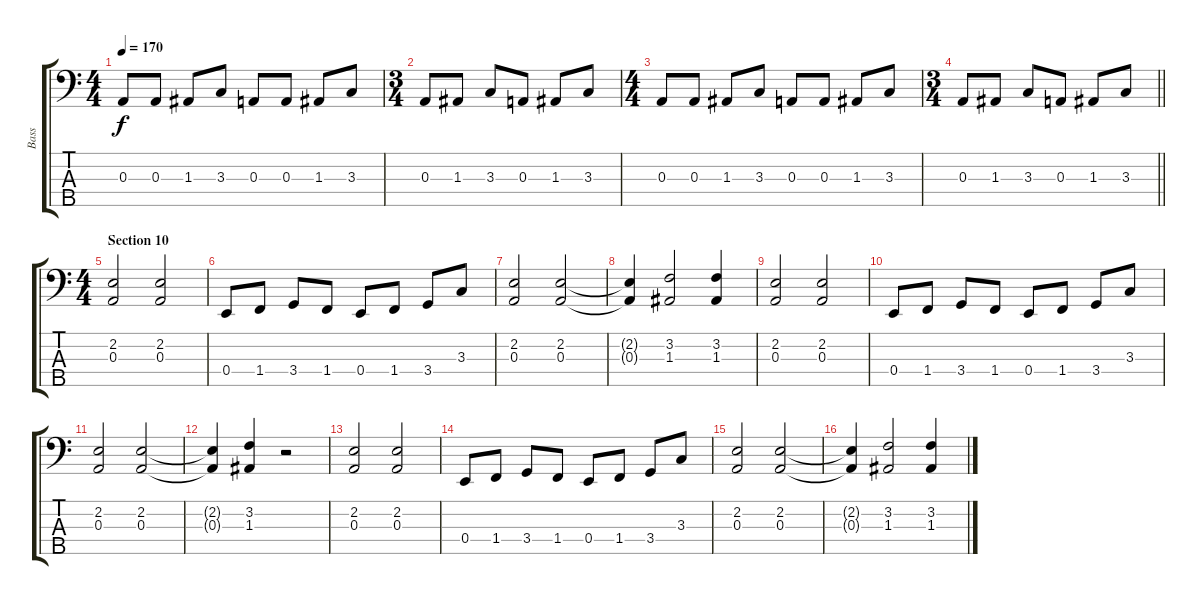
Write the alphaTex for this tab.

\track ("Bass" "Bass") {instrument slapbass1}
\staff {score tabs}
\tuning (G2 D2 A1 E1 B0) {hide}
\ts (4 4)
\tempo 170
\clef f4
\ks c
0.3.8{dy f} 0.3.8 1.3.8 3.3.8 0.3.8 0.3.8 1.3.8 3.3.8 |
\ts (3 4)
0.3.8 1.3.8 3.3.8 0.3.8 1.3.8 3.3.8 |
\ts (4 4)
0.3.8 0.3.8 1.3.8 3.3.8 0.3.8 0.3.8 1.3.8 3.3.8 |
\ts (3 4)
\barLineRight lightlight
0.3.8 1.3.8 3.3.8 0.3.8 1.3.8 3.3.8 |
\ts (4 4)
\section ("" "Section 10")
(2.2 0.3).2 (2.2 0.3).2 |
0.4.8 1.4.8 3.4.8 1.4.8 0.4.8 1.4.8 3.4.8 3.3.8 |
(2.2 0.3).2 (2.2 0.3).2 |
(2.2{t} 0.3{t}).4 (3.2 1.3).2 (3.2 1.3).4 |
(2.2 0.3).2 (2.2 0.3).2 |
0.4.8 1.4.8 3.4.8 1.4.8 0.4.8 1.4.8 3.4.8 3.3.8 |
(2.2 0.3).2 (2.2 0.3).2 |
(2.2{t} 0.3{t}).4 (3.2 1.3).4 r.2 |
(2.2 0.3).2 (2.2 0.3).2 |
0.4.8 1.4.8 3.4.8 1.4.8 0.4.8 1.4.8 3.4.8 3.3.8 |
(2.2 0.3).2 (2.2 0.3).2 |
(2.2{t} 0.3{t}).4 (3.2 1.3).2 (3.2 1.3).4
